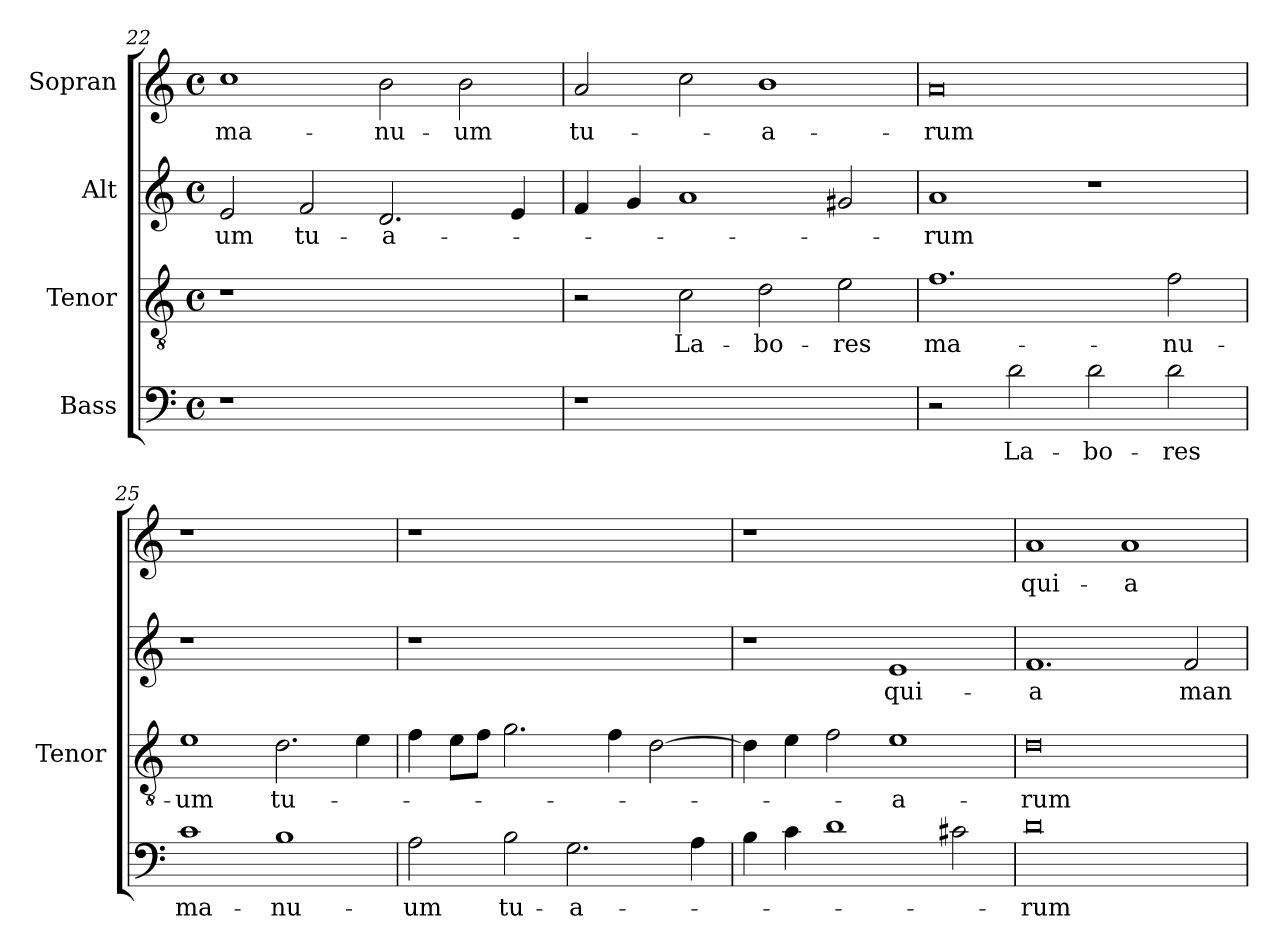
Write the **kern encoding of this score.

**kern	**text	**kern	**text	**kern	**text	**kern	**text
*part4	*part4	*part3	*part3	*part2	*part2	*part1	*part1
*staff4	*staff4	*staff3	*staff3	*staff2	*staff2	*staff1	*staff1
*I"Bass	*	*I"Tenor	*	*I"Alt	*	*I"Sopran	*
*	*	*I'Tenor	*	*	*	*	*
*clefF4	*	*clefGv2	*	*clefG2	*	*clefG2	*
*	*	*ITrd7c12	*	*	*	*	*
*k[]	*	*k[]	*	*k[]	*	*k[]	*
*M4/4	*	*M4/4	*	*M4/4	*	*M4/4	*
*met(c)	*	*met(c)	*	*met(c)	*	*met(c)	*
=22	=22	=22	=22	=22	=22	=22	=22
!LO:N:vis=1	!	!LO:N:vis=1	!	!	!	!	!
!	!	!	!	!	!LO:LY:b:color=#000000	!	!
!	!	!	!	!	!	!	!LO:LY:b:color=#000000
1r	.	1r	.	2ei/	-um	1cci	ma-
!	!	!	!	!	!LO:LY:b:color=#000000	!	!
.	.	.	.	2fi/	tu-	.	.
!	!	!	!	!	!LO:LY:b:color=#000000	!	!
!	!	!	!	!	!	!	!LO:LY:b:color=#000000
1ryy	.	1ryy	.	2.di/	-a-	2bi\	-nu-
!	!	!	!	!	!	!	!LO:LY:b:color=#000000
.	.	.	.	.	.	2bi\	-um
.	.	.	.	4ei/	.	.	.
!!LO:PB:g=z
=23	=23	=23	=23	=23	=23	=23	=23
!LO:N:vis=1	!	!	!	!	!	!	!
!	!	!	!	!	!	!	!LO:LY:b:color=#000000
1r	.	2r	.	4fi/	.	2ai/	tu-
.	.	.	.	4gi/	.	.	.
!	!	!	!LO:LY:b:color=#000000	!	!	!	!
.	.	2Ci\	La-	1ai	.	2cci\	.
!	!	!	!LO:LY:b:color=#000000	!	!	!	!
!	!	!	!	!	!	!	!LO:LY:b:color=#000000
1ryy	.	2Di\	-bo-	.	.	1bi	-a-
!	!	!	!LO:LY:b:color=#000000	!	!	!	!
.	.	2Ei\	-res	2g#Xi/	.	.	.
=24	=24	=24	=24	=24	=24	=24	=24
!	!	!	!LO:LY:b:color=#000000	!	!	!	!
!	!	!	!	!	!LO:LY:b:color=#000000	!	!
!	!	!	!	!	!	!	!LO:LY:b:color=#000000
2r	.	1.Fi	ma-	1ai	-rum	0ai	-rum
!	!LO:LY:b:color=#000000	!	!	!	!	!	!
2di\	La-	.	.	.	.	.	.
!	!LO:LY:b:color=#000000	!	!	!	!	!	!
2di\	-bo-	.	.	1r	.	.	.
!	!LO:LY:b:color=#000000	!	!	!	!	!	!
!	!	!	!LO:LY:b:color=#000000	!	!	!	!
2di\	-res	2Fi\	-nu-	.	.	.	.
=25	=25	=25	=25	=25	=25	=25	=25
!	!LO:LY:b:color=#000000	!	!	!	!	!	!
!	!	!	!LO:LY:b:color=#000000	!LO:N:vis=1	!	!LO:N:vis=1	!
1ci	ma-	1Ei	-um	1r	.	1r	.
!	!LO:LY:b:color=#000000	!	!	!	!	!	!
!	!	!	!LO:LY:b:color=#000000	!	!	!	!
1Bi	-nu-	2.Di\	tu-	1ryy	.	1ryy	.
.	.	4Ei\	.	.	.	.	.
=26	=26	=26	=26	=26	=26	=26	=26
!	!LO:LY:b:color=#000000	!	!	!LO:N:vis=1	!	!LO:N:vis=1	!
2Ai\	-um	4Fi\	.	1r	.	1r	.
.	.	8Ei\L	.	.	.	.	.
.	.	8Fi\J	.	.	.	.	.
!	!LO:LY:b:color=#000000	!	!	!	!	!	!
2Bi\	tu-	2.Gi\	.	.	.	.	.
!	!LO:LY:b:color=#000000	!	!	!	!	!	!
2.Gi\	-a-	.	.	1ryy	.	1ryy	.
.	.	4Fi\	.	.	.	.	.
.	.	[>2Di\	.	.	.	.	.
4Ai\	.	.	.	.	.	.	.
=27	=27	=27	=27	=27	=27	=27	=27
!	!	!	!	!	!	!LO:N:vis=1	!
4Bi\	.	4Di\]	.	1r	.	1r	.
4ci\	.	4Ei\	.	.	.	.	.
1di	.	2Fi\	.	.	.	.	.
!	!	!	!LO:LY:b:color=#000000	!	!	!	!
!	!	!	!	!	!LO:LY:b:color=#000000	!	!
.	.	1Ei	-a-	1ei	qui-	1ryy	.
2c#Xi\	.	.	.	.	.	.	.
=28	=28	=28	=28	=28	=28	=28	=28
!	!LO:LY:b:color=#000000	!	!	!	!	!	!
!	!	!	!LO:LY:b:color=#000000	!	!	!	!
!	!	!	!	!	!LO:LY:b:color=#000000	!	!
!	!	!	!	!	!	!	!LO:LY:b:color=#000000
0di	-rum	0Di	-rum	1.fi	-a	1ai	qui-
!	!	!	!	!	!	!	!LO:LY:b:color=#000000
.	.	.	.	.	.	1ai	-a
!	!	!	!	!	!LO:LY:b:color=#000000	!	!
.	.	.	.	2fi/	man-	.	.
=	=	=	=	=	=	=	=
*-	*-	*-	*-	*-	*-	*-	*-
